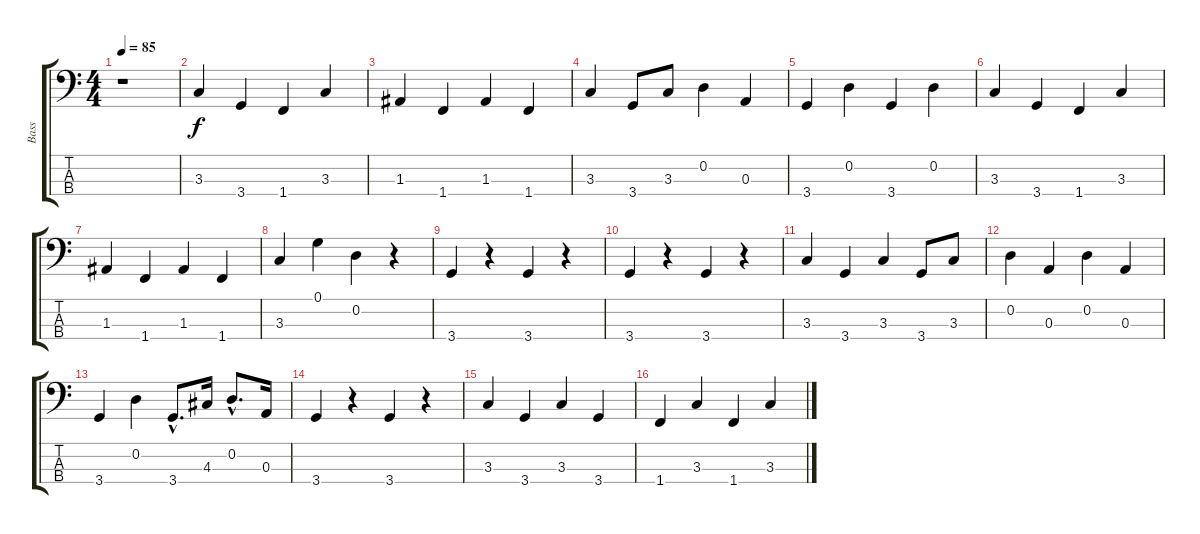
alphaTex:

\track ("Bass" "Bass") {instrument slapbass2}
\staff {score tabs}
\tuning (G2 D2 A1 E1) {hide}
\ts (4 4)
\tempo 85
\clef f4
\ks c
r.1{dy f instrument slapbass2} |
3.3.4 3.4.4 1.4.4 3.3.4 |
1.3.4 1.4.4 1.3.4 1.4.4 |
3.3.4 3.4.8 3.3.8 0.2.4 0.3.4 |
3.4.4 0.2.4 3.4.4 0.2.4 |
3.3.4 3.4.4 1.4.4 3.3.4 |
1.3.4 1.4.4 1.3.4 1.4.4 |
3.3.4 0.1.4 0.2.4 r.4 |
3.4.4 r.4 3.4.4 r.4 |
3.4.4 r.4 3.4.4 r.4 |
3.3.4 3.4.4 3.3.4 3.4.8 3.3.8 |
0.2.4 0.3.4 0.2.4 0.3.4 |
3.4.4 0.2.4 3.4{hac}.8{d} 4.3.16 0.2{hac}.8{d} 0.3.16 |
3.4.4 r.4 3.4.4 r.4 |
3.3.4 3.4.4 3.3.4 3.4.4 |
1.4.4 3.3.4 1.4.4 3.3.4
